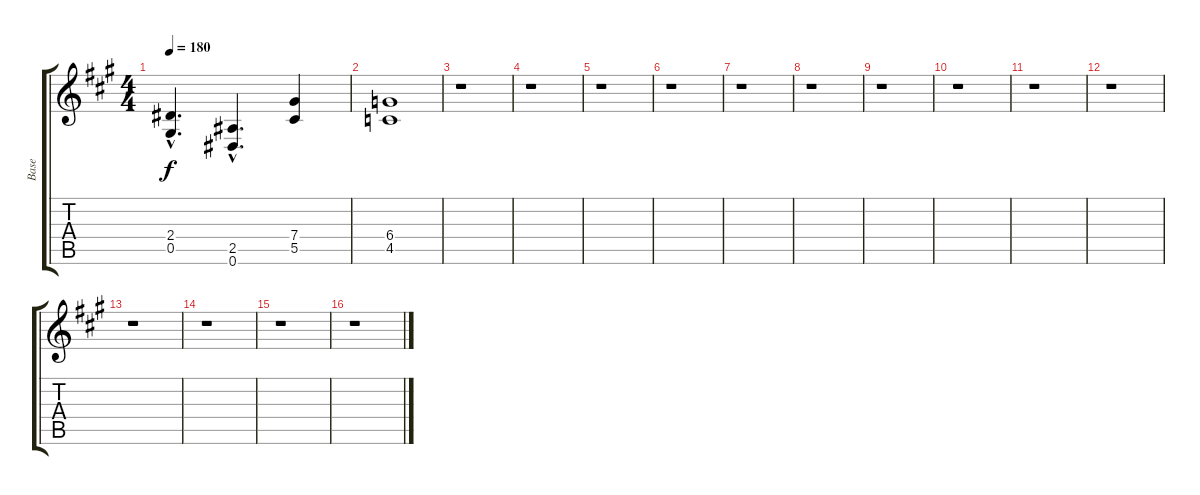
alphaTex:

\track ("Base" "Base") {instrument overdrivenguitar}
\staff {score tabs}
\tuning (Eb4 Bb3 Gb3 Db3 Ab2 Eb2) {hide}
\ts (4 4)
\tempo 180
\clef g2
\ks a
(2.4{hac} 0.5{hac}).4{d dy f} (2.5{hac} 0.6{hac}).4{d} (7.4 5.5).4 |
(6.4 4.5).1 |
r.1 |
r.1 |
r.1 |
r.1 |
r.1 |
r.1 |
r.1 |
r.1 |
r.1 |
r.1 |
r.1 |
r.1 |
r.1 |
r.1
